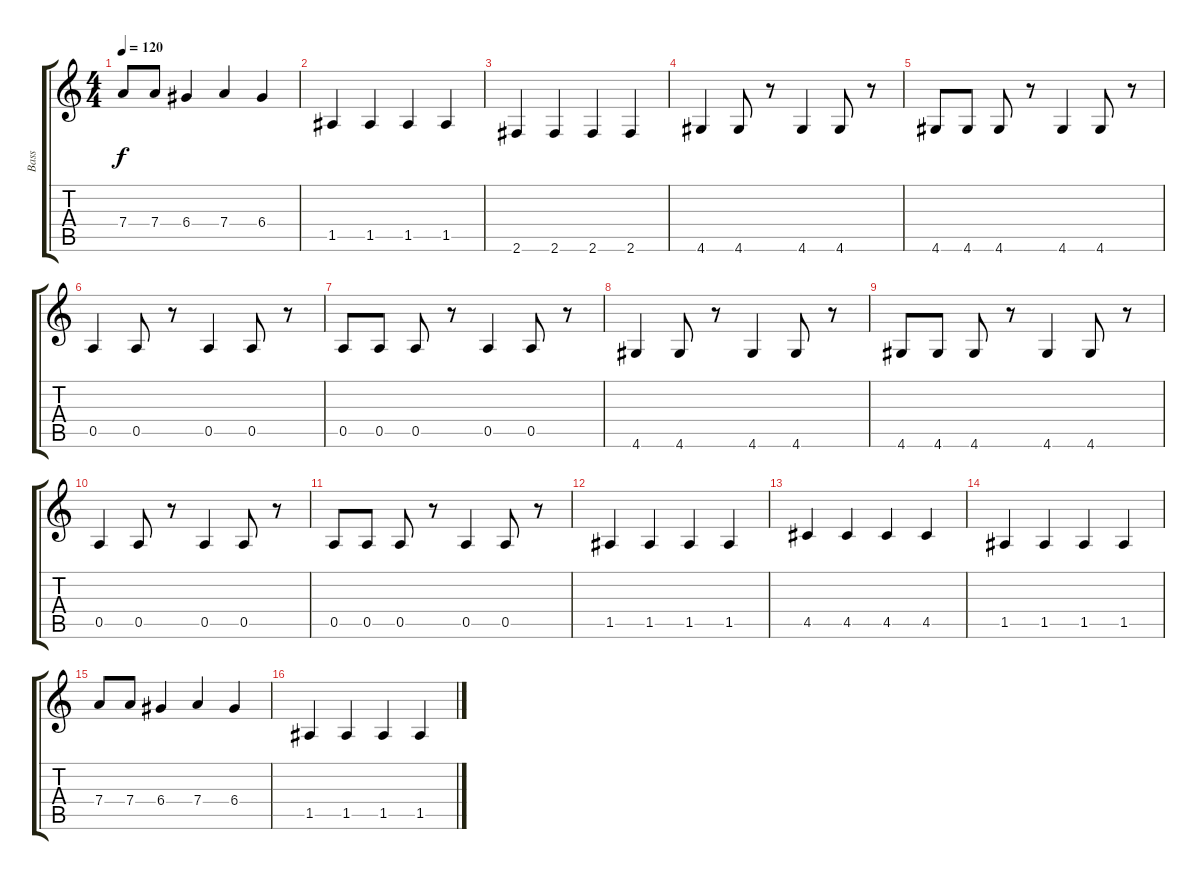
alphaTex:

\track ("Bass" "Bass") {instrument electricbassfinger}
\staff {score tabs}
\tuning (E4 B3 G3 D3 A2 E2) {hide}
\ts (4 4)
\tempo 120
\clef g2
\ks c
7.4.8{dy f} 7.4.8 6.4.4 7.4.4 6.4.4 |
1.5.4 1.5.4 1.5.4 1.5.4 |
2.6.4 2.6.4 2.6.4 2.6.4 |
4.6.4 4.6.8 r.8 4.6.4 4.6.8 r.8 |
4.6.8 4.6.8 4.6.8 r.8 4.6.4 4.6.8 r.8 |
0.5.4 0.5.8 r.8 0.5.4 0.5.8 r.8 |
0.5.8 0.5.8 0.5.8 r.8 0.5.4 0.5.8 r.8 |
4.6.4 4.6.8 r.8 4.6.4 4.6.8 r.8 |
4.6.8 4.6.8 4.6.8 r.8 4.6.4 4.6.8 r.8 |
0.5.4 0.5.8 r.8 0.5.4 0.5.8 r.8 |
0.5.8 0.5.8 0.5.8 r.8 0.5.4 0.5.8 r.8 |
1.5.4 1.5.4 1.5.4 1.5.4 |
4.5.4 4.5.4 4.5.4 4.5.4 |
1.5.4 1.5.4 1.5.4 1.5.4 |
7.4.8 7.4.8 6.4.4 7.4.4 6.4.4 |
1.5.4 1.5.4 1.5.4 1.5.4
